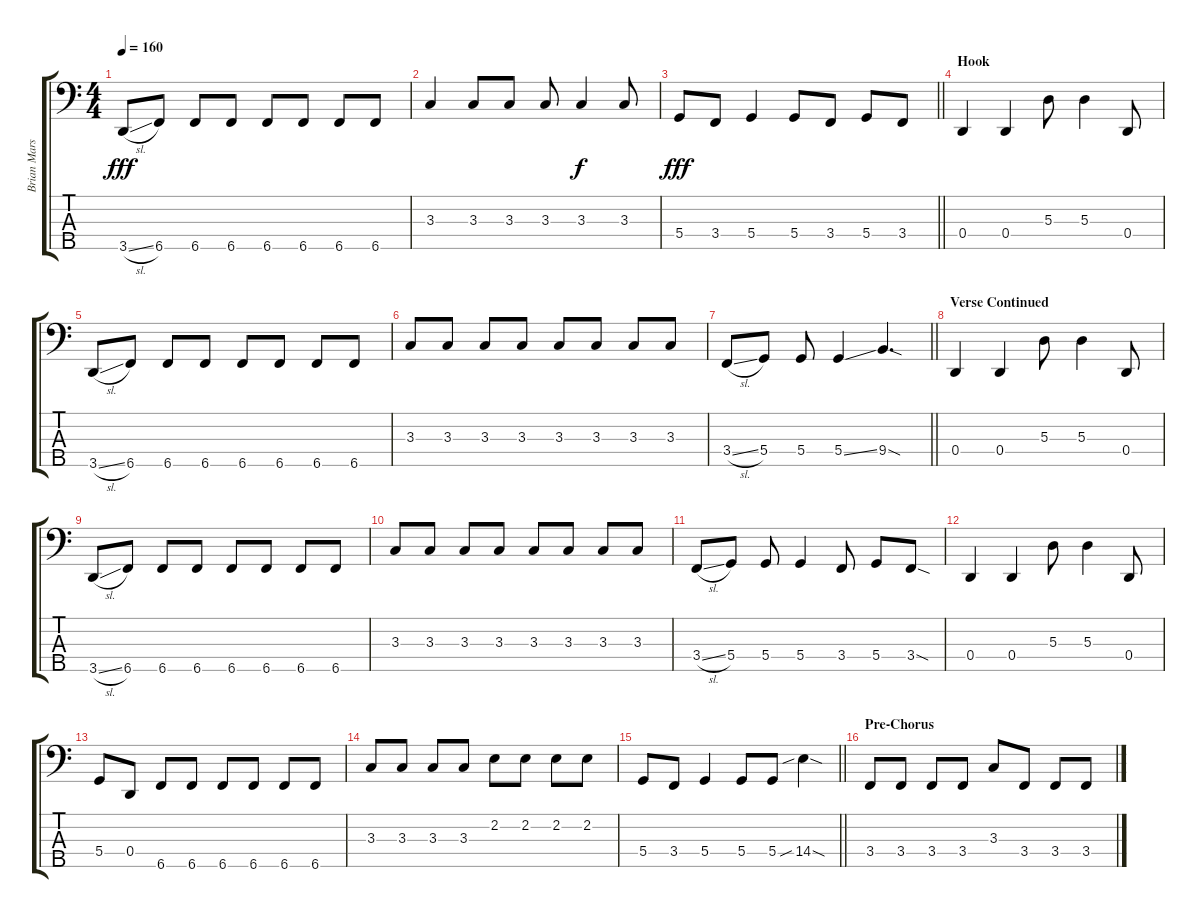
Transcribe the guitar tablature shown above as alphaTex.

\track ("Brian Marshall [Bass Guitar]" "Brian Mars") {instrument electricbassfinger}
\staff {score tabs}
\tuning (G2 D2 A1 D1 B0) {hide}
\ts (4 4)
\tempo 160
\clef f4
\ks c
3.5{sl}.8{dy fff} 6.5.8 6.5.8 6.5.8 6.5.8 6.5.8 6.5.8 6.5.8 |
3.3.4 3.3.8 3.3.8 3.3.8 3.3.4{dy f} 3.3.8 |
\barLineRight lightlight
5.4.8{dy fff} 3.4.8 5.4.4 5.4.8 3.4.8 5.4.8 3.4.8 |
\section ("" "Hook")
0.4.4 0.4.4 5.3.8 5.3.4 0.4.8 |
3.5{sl}.8 6.5.8 6.5.8 6.5.8 6.5.8 6.5.8 6.5.8 6.5.8 |
3.3.8 3.3.8 3.3.8 3.3.8 3.3.8 3.3.8 3.3.8 3.3.8 |
\barLineRight lightlight
3.4{sl}.8 5.4.8 5.4.8 5.4{ss}.4 9.4{sod}.4{d} |
\section ("" "Verse Continued")
0.4.4 0.4.4 5.3.8 5.3.4 0.4.8 |
3.5{sl}.8 6.5.8 6.5.8 6.5.8 6.5.8 6.5.8 6.5.8 6.5.8 |
3.3.8 3.3.8 3.3.8 3.3.8 3.3.8 3.3.8 3.3.8 3.3.8 |
3.4{sl}.8 5.4.8 5.4.8 5.4.4 3.4.8 5.4.8 3.4{sod}.8 |
0.4.4 0.4.4 5.3.8 5.3.4 0.4.8 |
5.4.8 0.4.8 6.5.8 6.5.8 6.5.8 6.5.8 6.5.8 6.5.8 |
3.3.8 3.3.8 3.3.8 3.3.8 2.2.8 2.2.8 2.2.8 2.2.8 |
\barLineRight lightlight
5.4.8 3.4.8 5.4.4 5.4.8 5.4.8 14.4{sib sod}.4 |
\section ("" "Pre-Chorus")
3.4.8 3.4.8 3.4.8 3.4.8 3.3.8 3.4.8 3.4.8 3.4.8
